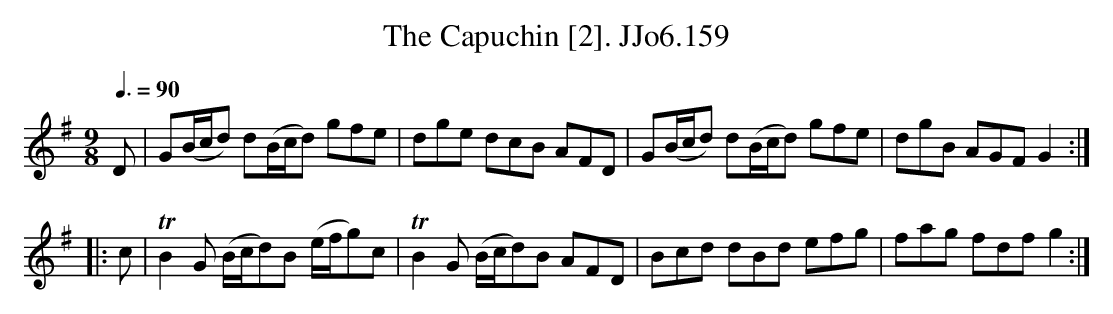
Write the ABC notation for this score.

X:1
T:Capuchin [2]. JJo6.159, The
M:9/8
L:1/8
Q:3/8=90
K:G
D | G(B/c/d) d(B/c/d) gfe | dge dcB AFD | G(B/c/d) d(B/c/d) gfe | dgB AGF G2 :|
|:c | TB2G (B/c/d)B (e/f/g)c | TB2G (B/c/d)B AFD | Bcd dBd efg | fag fdf g2 :|
